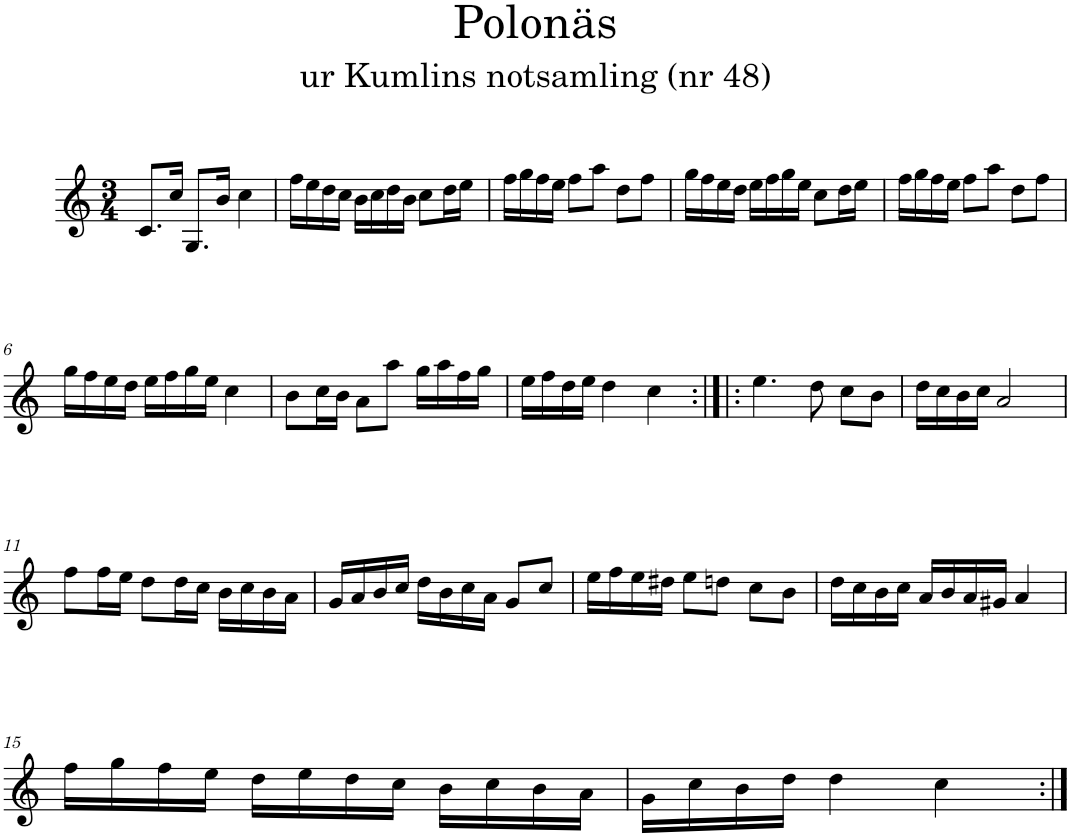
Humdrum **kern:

**kern
*part1
*staff1
*I"Piano
*I'Pno
*clefG2
*k[]
*M3/4
=1
8.c/L
16cc/Jk
8.G/L
16b/Jk
4cc\
=2
16ff\LL
16ee\
16dd\
16cc\JJ
16b\LL
16cc\
16dd\
16b\JJ
8cc\L
16dd\L
16ee\JJ
=3
16ff\LL
16gg\
16ff\
16ee\JJ
8ff\L
8aa\J
8dd\L
8ff\J
=4
16gg\LL
16ff\
16ee\
16dd\JJ
16ee\LL
16ff\
16gg\
16ee\JJ
8cc\L
16dd\L
16ee\JJ
=5
16ff\LL
16gg\
16ff\
16ee\JJ
8ff\L
8aa\J
8dd\L
8ff\J
!!LO:LB:g=z
=6
16gg\LL
16ff\
16ee\
16dd\JJ
16ee\LL
16ff\
16gg\
16ee\JJ
4cc\
=7
8b\L
16cc\L
16b\JJ
8a\L
8aa\J
16gg\LL
16aa\
16ff\
16gg\JJ
=8
16ee\LL
16ff\
16dd\
16ee\JJ
4dd\
4cc\
=9:|!|:
4.ee\
8dd\
8cc\L
8b\J
=10
16dd\LL
16cc\
16b\
16cc\JJ
2a/
!!LO:LB:g=z
=11
8ff\L
16ff\L
16ee\JJ
8dd\L
16dd\L
16cc\JJ
16b\LL
16cc\
16b\
16a\JJ
=12
16g/LL
16a/
16b/
16cc/JJ
16dd\LL
16b\
16cc\
16a\JJ
8g/L
8cc/J
=13
16ee\LL
16ff\
16ee\
16dd#X\JJ
8ee\L
8ddn\J
8cc\L
8b\J
=14
16dd\LL
16cc\
16b\
16cc\JJ
16a/LL
16b/
16a/
16g#X/JJ
4a/
!!LO:LB:g=z
=15
16ff\LL
16gg\
16ff\
16ee\JJ
16dd\LL
16ee\
16dd\
16cc\JJ
16b\LL
16cc\
16b\
16a\JJ
=16
16g\LL
16cc\
16b\
16dd\JJ
4dd\
4cc\
=:|!
*-
